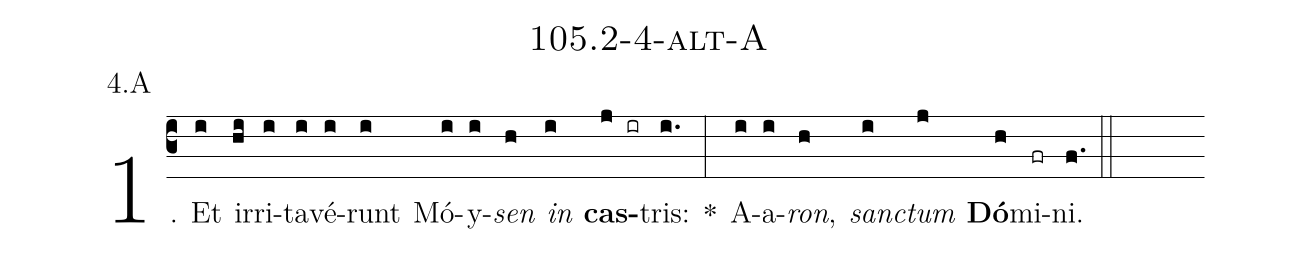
name: 105.2-4-alt-A;
annotation: 4.A;
%%
(c3)1. Et(i) ir(hi)ri(i)ta(i)vé(i)runt(i) Mó(i)y(i)<i>sen</i>(h) <i>in</i>(i) <b>cas</b>(j ir)tris:(i.) *(:) A(i)a(i)<i>ron</i>,(h) <i>sanc</i>(i)<i>tum</i>(j) <b>Dó</b>(h)mi(fr)ni.(f.) (::)


%E(i) u(h) o(i) u(j) a(h) e.(f.) (::)
